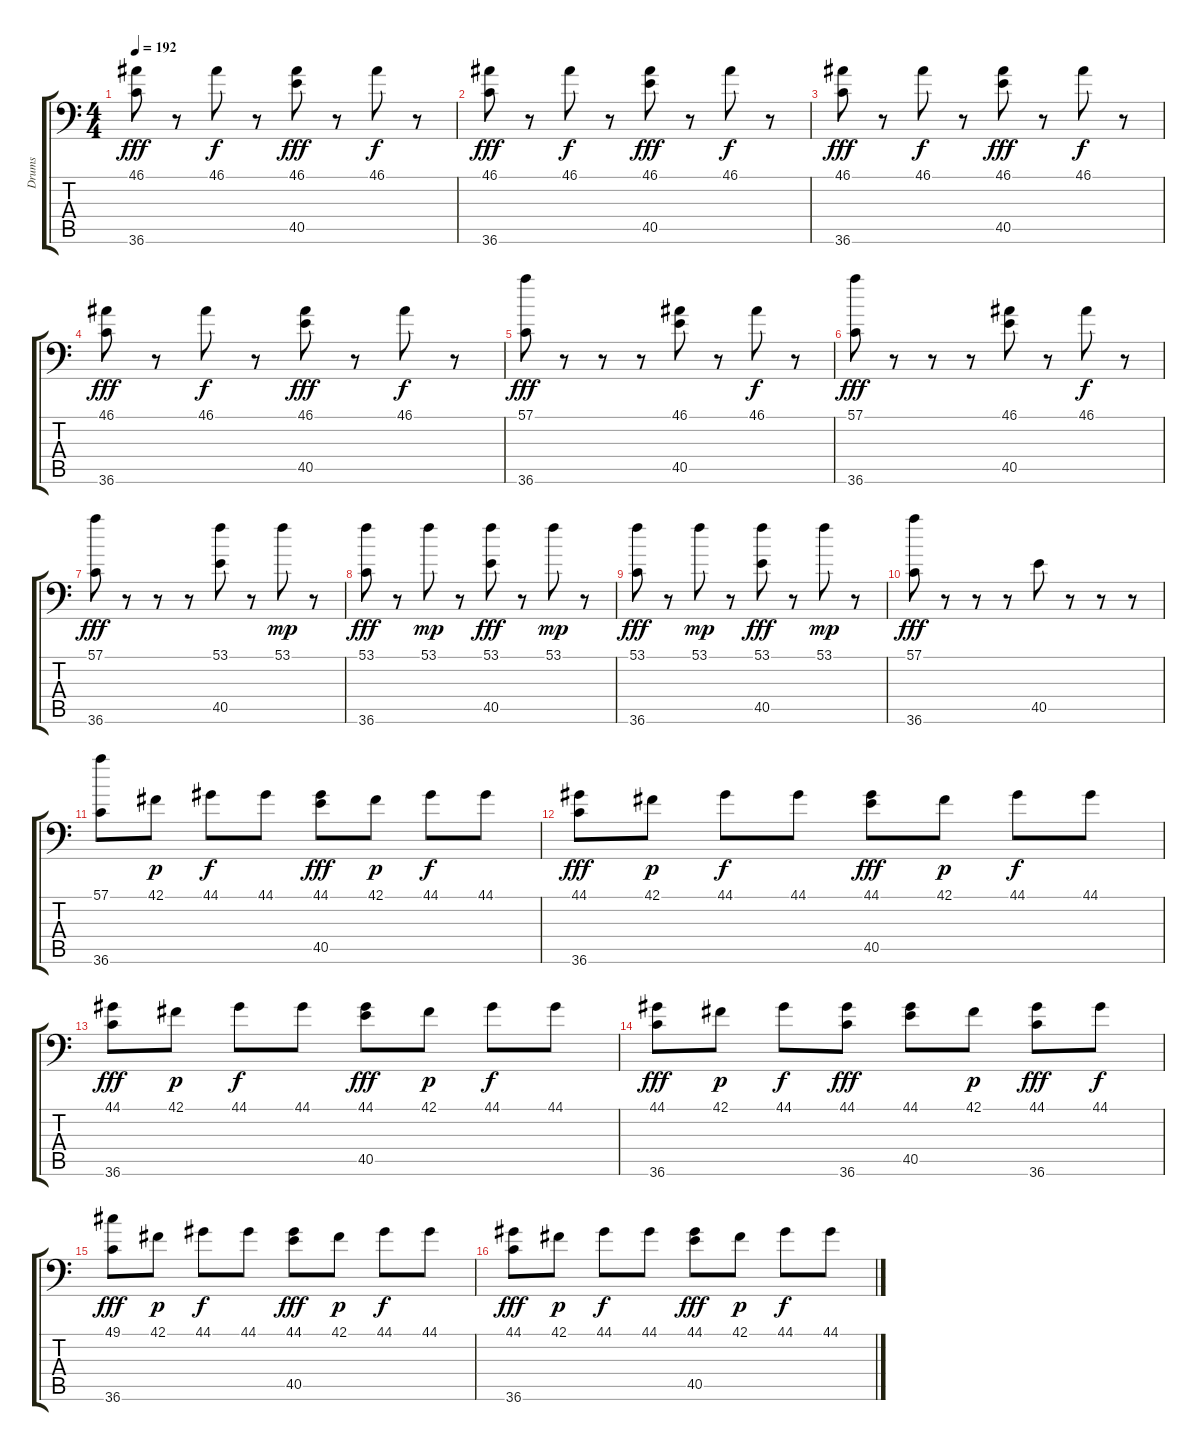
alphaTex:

\track ("Drums" "Drums") {instrument acousticgrandpiano}
\staff {score tabs}
\tuning (C-1 C-1 C-1 C-1 C-1 C-1) {hide}
\ts (4 4)
\tempo 192
\clef f4
\ks c
(46.1 36.6).8{dy fff} r.8 46.1.8{dy f} r.8 (46.1 40.5).8{dy fff} r.8 46.1.8{dy f} r.8 |
(46.1 36.6).8{dy fff} r.8 46.1.8{dy f} r.8 (46.1 40.5).8{dy fff} r.8 46.1.8{dy f} r.8 |
(46.1 36.6).8{dy fff} r.8 46.1.8{dy f} r.8 (46.1 40.5).8{dy fff} r.8 46.1.8{dy f} r.8 |
(46.1 36.6).8{dy fff} r.8 46.1.8{dy f} r.8 (46.1 40.5).8{dy fff} r.8 46.1.8{dy f} r.8 |
(57.1 36.6).8{dy fff} r.8 r.8 r.8 (46.1 40.5).8 r.8 46.1.8{dy f} r.8 |
(57.1 36.6).8{dy fff} r.8 r.8 r.8 (46.1 40.5).8 r.8 46.1.8{dy f} r.8 |
(57.1 36.6).8{dy fff} r.8 r.8 r.8 (53.1 40.5).8 r.8 53.1.8{dy mp} r.8 |
(53.1 36.6).8{dy fff} r.8 53.1.8{dy mp} r.8 (53.1 40.5).8{dy fff} r.8 53.1.8{dy mp} r.8 |
(53.1 36.6).8{dy fff} r.8 53.1.8{dy mp} r.8 (53.1 40.5).8{dy fff} r.8 53.1.8{dy mp} r.8 |
(57.1 36.6).8{dy fff} r.8 r.8 r.8 40.5.8 r.8 r.8 r.8 |
(57.1 36.6).8 42.1.8{dy p} 44.1.8{dy f} 44.1.8 (44.1 40.5).8{dy fff} 42.1.8{dy p} 44.1.8{dy f} 44.1.8 |
(44.1 36.6).8{dy fff} 42.1.8{dy p} 44.1.8{dy f} 44.1.8 (44.1 40.5).8{dy fff} 42.1.8{dy p} 44.1.8{dy f} 44.1.8 |
(44.1 36.6).8{dy fff} 42.1.8{dy p} 44.1.8{dy f} 44.1.8 (44.1 40.5).8{dy fff} 42.1.8{dy p} 44.1.8{dy f} 44.1.8 |
(44.1 36.6).8{dy fff} 42.1.8{dy p} 44.1.8{dy f} (44.1 36.6).8{dy fff} (44.1 40.5).8 42.1.8{dy p} (44.1 36.6).8{dy fff} 44.1.8{dy f} |
(49.1 36.6).8{dy fff} 42.1.8{dy p} 44.1.8{dy f} 44.1.8 (44.1 40.5).8{dy fff} 42.1.8{dy p} 44.1.8{dy f} 44.1.8 |
(44.1 36.6).8{dy fff} 42.1.8{dy p} 44.1.8{dy f} 44.1.8 (44.1 40.5).8{dy fff} 42.1.8{dy p} 44.1.8{dy f} 44.1.8
